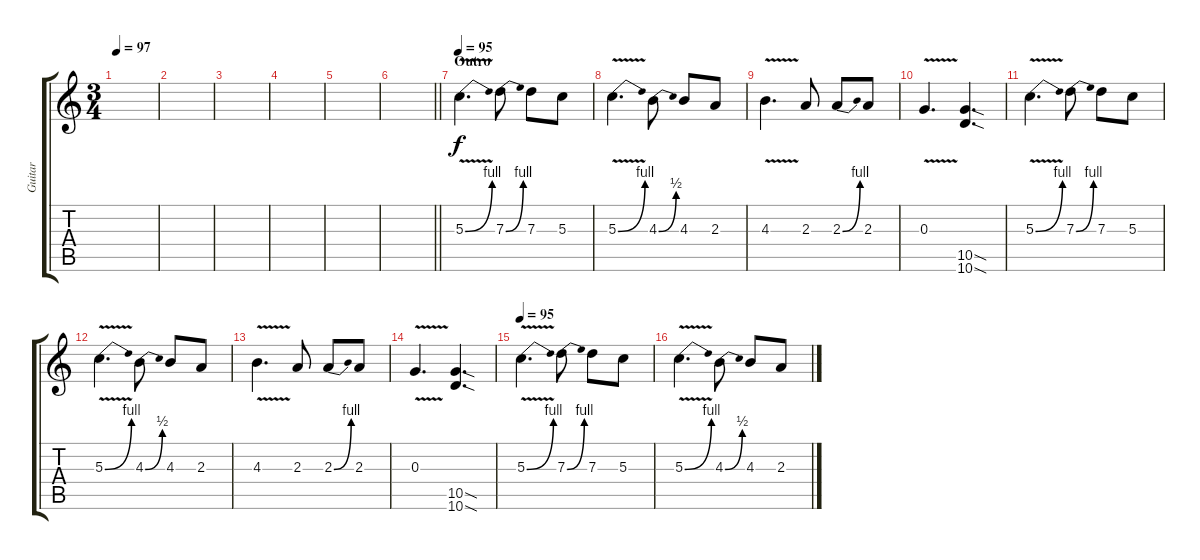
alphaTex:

\track ("Guitar" "Guitar") {instrument distortionguitar}
\staff {score tabs}
\tuning (E4 B3 G3 D3 A2 E2) {hide}
\ts (3 4)
\tempo 97
\clef g2
\ks c
|
|
|
|
|
\barLineRight lightlight
|
\section ("" "Outro")
\tempo 95
5.3{be (bend 0 0 60 4) v}.4{d} 7.3{be (bend 0 0 60 4)}.8 7.3.8 5.3.8 |
5.3{be (bend 0 0 60 4) v}.4{d} 4.3{be (bend 0 0 60 2)}.8 4.3.8 2.3.8 |
4.3{v}.4{d} 2.3.8 2.3{be (bend 0 0 60 4)}.8 2.3.8 |
0.3{v}.4{d} (10.5{sod} 10.6{sod}).4{d} |
5.3{be (bend 0 0 60 4) v}.4{d} 7.3{be (bend 0 0 60 4)}.8 7.3.8 5.3.8 |
5.3{be (bend 0 0 60 4) v}.4{d} 4.3{be (bend 0 0 60 2)}.8 4.3.8 2.3.8 |
4.3{v}.4{d} 2.3.8 2.3{be (bend 0 0 60 4)}.8 2.3.8 |
0.3{v}.4{d} (10.5{sod} 10.6{sod}).4{d} |
\tempo 95
5.3{be (bend 0 0 60 4) v}.4{d} 7.3{be (bend 0 0 60 4)}.8 7.3.8 5.3.8 |
5.3{be (bend 0 0 60 4) v}.4{d} 4.3{be (bend 0 0 60 2)}.8 4.3.8 2.3.8
